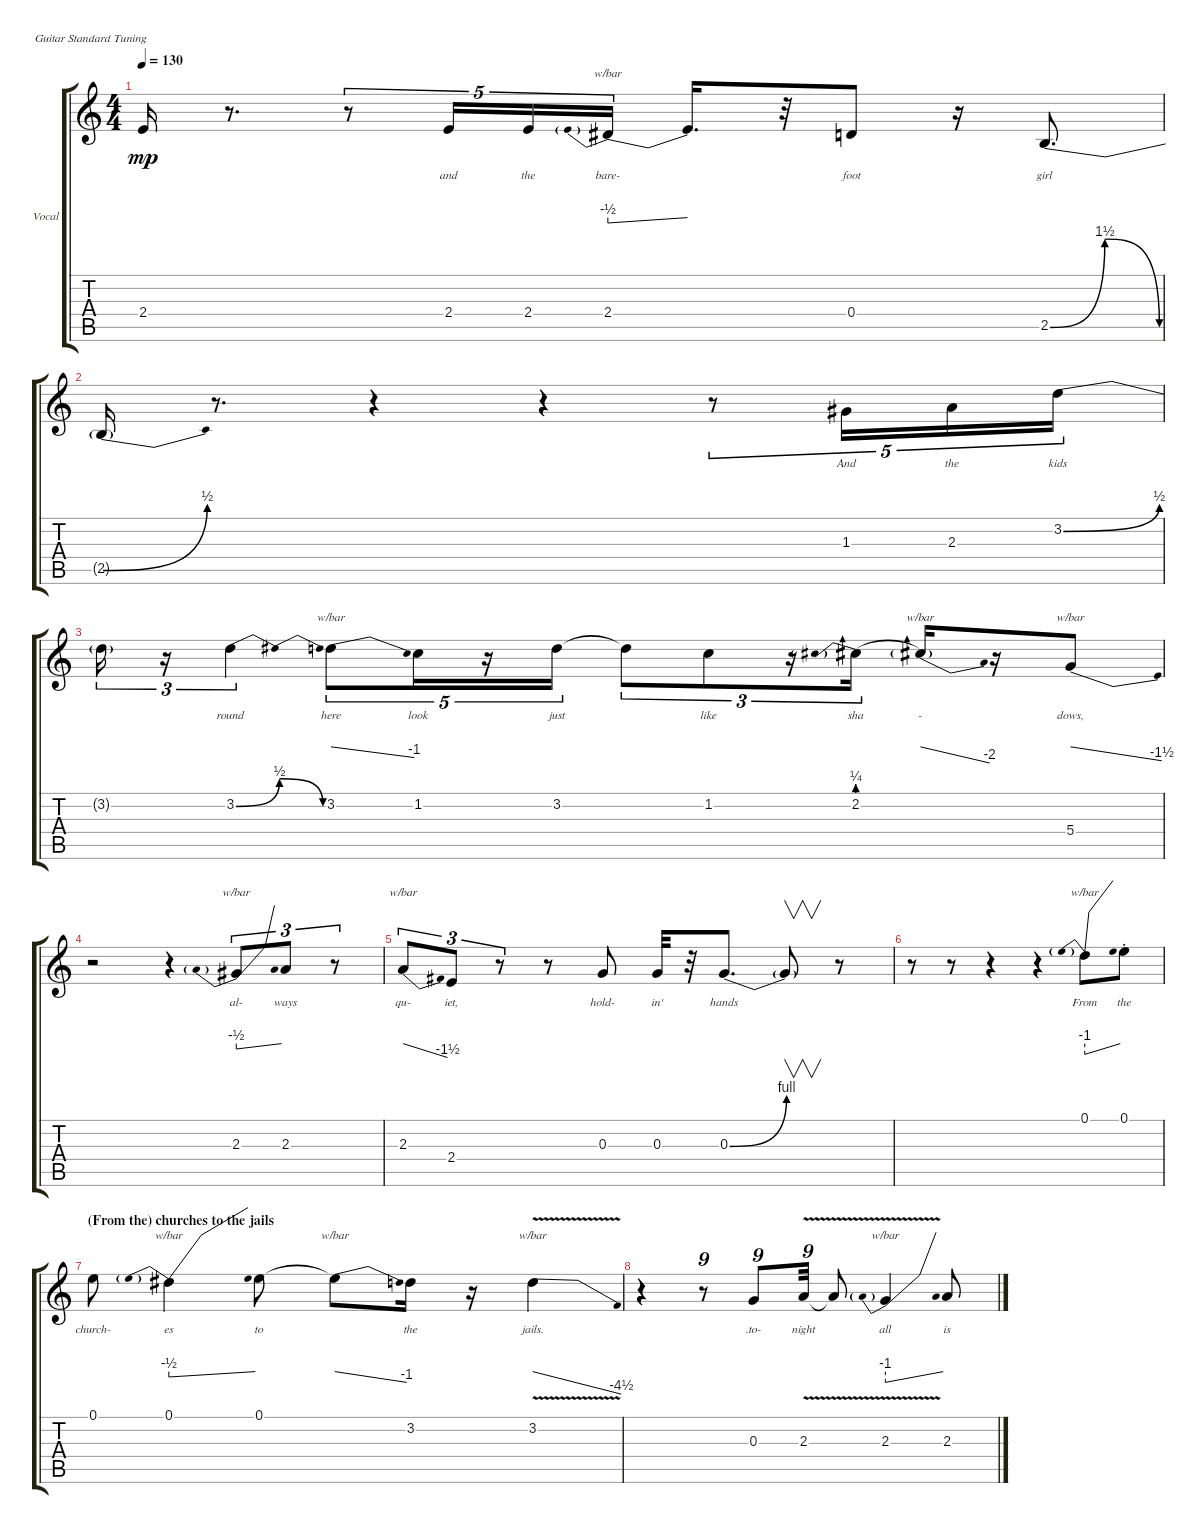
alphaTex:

\defaultSystemsLayout 4
\bracketExtendMode groupsimilarinstruments
\firstSystemTrackNameOrientation horizontal
\otherSystemsTrackNameOrientation horizontal
\track ("Vocal" "Vocal") {instrument electricguitarclean}
\staff {score tabs}
\tuning (E4 B3 G3 D3 A2 E2)
\ts (4 4)
\tempo 130
\clef g2
\scale
0.333333
\ks c
2.4{t}.16{lyrics (0 "") lyrics (1 "") lyrics (2 "") lyrics (3 "") lyrics (4 "") dy mp} r.8{d lyrics (0 "") lyrics (1 "") lyrics (2 "") lyrics (3 "") lyrics (4 "")} r.8{tu (5 4)} 2.4.16{tu (5 4) lyrics (0 "and") lyrics (1 "") lyrics (2 "") lyrics (3 "") lyrics (4 "")} 2.4.16{tu (5 4) lyrics (0 "the") lyrics (1 "") lyrics (2 "") lyrics (3 "") lyrics (4 "")} 2.4.16{tu (5 4) tbe (predivedive default 0 -2 30 0) lyrics (0 "bare-") lyrics (1 "") lyrics (2 "") lyrics (3 "") lyrics (4 "")} 2.4{t}.16{d lyrics (0 "") lyrics (1 "") lyrics (2 "") lyrics (3 "") lyrics (4 "")} r.32 0.4.8{lyrics (0 "foot") lyrics (1 "") lyrics (2 "") lyrics (3 "") lyrics (4 "")} r.16 2.5{be (bendrelease 0 0 0.6 6 32.4 6 34.199999999999996 0)}.8{d lyrics (0 "girl") lyrics (1 "") lyrics (2 "") lyrics (3 "") lyrics (4 "")} |
\scale
0.333333 2.5{be (bend 0 0 2.4 2) t}.16{lyrics (0 "") lyrics (1 "") lyrics (2 "") lyrics (3 "") lyrics (4 "")} r.8{d} r.4 r.4 r.8{tu (5 4)} 1.3.16{tu (5 4) lyrics (0 "And") lyrics (1 "") lyrics (2 "") lyrics (3 "") lyrics (4 "")} 2.3.16{tu (5 4) lyrics (0 "the") lyrics (1 "") lyrics (2 "") lyrics (3 "") lyrics (4 "")} 3.2{be (bend 6 0 21 2)}.16{tu (5 4) lyrics (0 "kids") lyrics (1 "") lyrics (2 "") lyrics (3 "") lyrics (4 "")} |
\scale
0.333333 3.2{t}.16{tu (3 2) lyrics (0 "") lyrics (1 "") lyrics (2 "") lyrics (3 "") lyrics (4 "")} r.16{tu (3 2)} 3.2{be (bendrelease 0 0 0.6 2 12 2 34.199999999999996 0)}.4{tu (3 2) lyrics (0 "round") lyrics (1 "") lyrics (2 "") lyrics (3 "") lyrics (4 "")} 3.2.8{tu (5 4) tbe (dive default 39 0 57 -4) lyrics (0 "here") lyrics (1 "") lyrics (2 "") lyrics (3 "") lyrics (4 "")} 1.2.16{tu (5 4) lyrics (0 "look") lyrics (1 "") lyrics (2 "") lyrics (3 "") lyrics (4 "")} r.16{tu (5 4)} 3.2.16{tu (5 4) lyrics (0 "just") lyrics (1 "") lyrics (2 "") lyrics (3 "") lyrics (4 "")} 3.2{t}.8{tu (3 2) lyrics (0 "") lyrics (1 "") lyrics (2 "") lyrics (3 "") lyrics (4 "")} 1.2.8{tu (3 2) lyrics (0 "like") lyrics (1 "") lyrics (2 "") lyrics (3 "") lyrics (4 "")} r.16{tu (3 2)} 2.2{be (prebend 0 1 60 1)}.16{tu (3 2) lyrics (0 "sha") lyrics (1 "") lyrics (2 "") lyrics (3 "") lyrics (4 "")} 2.2{t}.16{tbe (dive default 41.4 0 60 -8) lyrics (0 "-") lyrics (1 "") lyrics (2 "") lyrics (3 "") lyrics (4 "")} r.16 5.4.8{tbe (dive default 43.199999999999996 0 60 -6) lyrics (0 "dows,") lyrics (1 "") lyrics (2 "") lyrics (3 "") lyrics (4 "")} |
\scale
0.333333 r.2 r.4 2.3.8{tu (3 2) tbe (predivedive default 0 -2 30 0) lyrics (0 "al-") lyrics (1 "") lyrics (2 "") lyrics (3 "") lyrics (4 "")} 2.3.8{tu (3 2) lyrics (0 "ways") lyrics (1 "") lyrics (2 "") lyrics (3 "") lyrics (4 "")} r.8{tu (3 2)} |
\scale
0.333333 2.3.8{tu (3 2) tbe (dive default 33 0 60 -6) lyrics (0 "qu-") lyrics (1 "") lyrics (2 "") lyrics (3 "") lyrics (4 "")} 2.4.8{tu (3 2) lyrics (0 "iet,") lyrics (1 "") lyrics (2 "") lyrics (3 "") lyrics (4 "")} r.8{tu (3 2)} r.8 0.3.8{lyrics (0 "hold-") lyrics (1 "") lyrics (2 "") lyrics (3 "") lyrics (4 "")} 0.3.32{lyrics (0 "in'") lyrics (1 "") lyrics (2 "") lyrics (3 "") lyrics (4 "")} r.32 0.3{be (bend 40.199999999999996 0 51.6 4)}.8{d lyrics (0 "hands") lyrics (1 "") lyrics (2 "") lyrics (3 "") lyrics (4 "")} 0.3{be (hold 0 0 60 0) t}.8{v lyrics (0 "") lyrics (1 "") lyrics (2 "") lyrics (3 "") lyrics (4 "")} r.8 |
\scale
0.333333 r.8{lyrics (0 "") lyrics (1 "") lyrics (2 "") lyrics (3 "") lyrics (4 "")} r.8 r.4 r.4 0.1.8{tbe (predivedive default 0 -4 19.8 0) lyrics (0 "From") lyrics (1 "") lyrics (2 "") lyrics (3 "") lyrics (4 "")} 0.1{st}.8{lyrics (0 "the") lyrics (1 "") lyrics (2 "") lyrics (3 "") lyrics (4 "")} |
\section ("" "(From the) churches to the jails")
\scale
0.333333 0.1.8{lyrics (0 "church-") lyrics (1 "") lyrics (2 "") lyrics (3 "") lyrics (4 "")} 0.1.4{tbe (predivedive default 0 -2 15 0) lyrics (0 "es") lyrics (1 "") lyrics (2 "") lyrics (3 "") lyrics (4 "")} 0.1.8{lyrics (0 "to") lyrics (1 "") lyrics (2 "") lyrics (3 "") lyrics (4 "")} 0.1{t}.8{tbe (dive default 19.8 0 38.4 -4) lyrics (0 "") lyrics (1 "") lyrics (2 "") lyrics (3 "") lyrics (4 "")} 3.2.16{lyrics (0 "the") lyrics (1 "") lyrics (2 "") lyrics (3 "") lyrics (4 "")} r.16 3.2{v}.4{tbe (dive default 40.199999999999996 0 60 -18) lyrics (0 "jails.") lyrics (1 "") lyrics (2 "") lyrics (3 "") lyrics (4 "")} |
\scale
0.333333 r.4{lyrics (0 "") lyrics (1 "") lyrics (2 "") lyrics (3 "") lyrics (4 "")} r.8{tu (9 8)} 0.3.8{tu (9 8) lyrics (0 ".to-") lyrics (1 "") lyrics (2 "") lyrics (3 "") lyrics (4 "")} 2.3{v}.32{tu (9 8) lyrics (0 "night") lyrics (1 "") lyrics (2 "") lyrics (3 "") lyrics (4 "")} 2.3{v t}.8{lyrics (0 "") lyrics (1 "") lyrics (2 "") lyrics (3 "") lyrics (4 "")} 2.3{v}.4{tbe (predivedive default 0 -4 12 0) lyrics (0 "all") lyrics (1 "") lyrics (2 "") lyrics (3 "") lyrics (4 "")} 2.3.8{lyrics (0 "is") lyrics (1 "") lyrics (2 "") lyrics (3 "") lyrics (4 "")}
